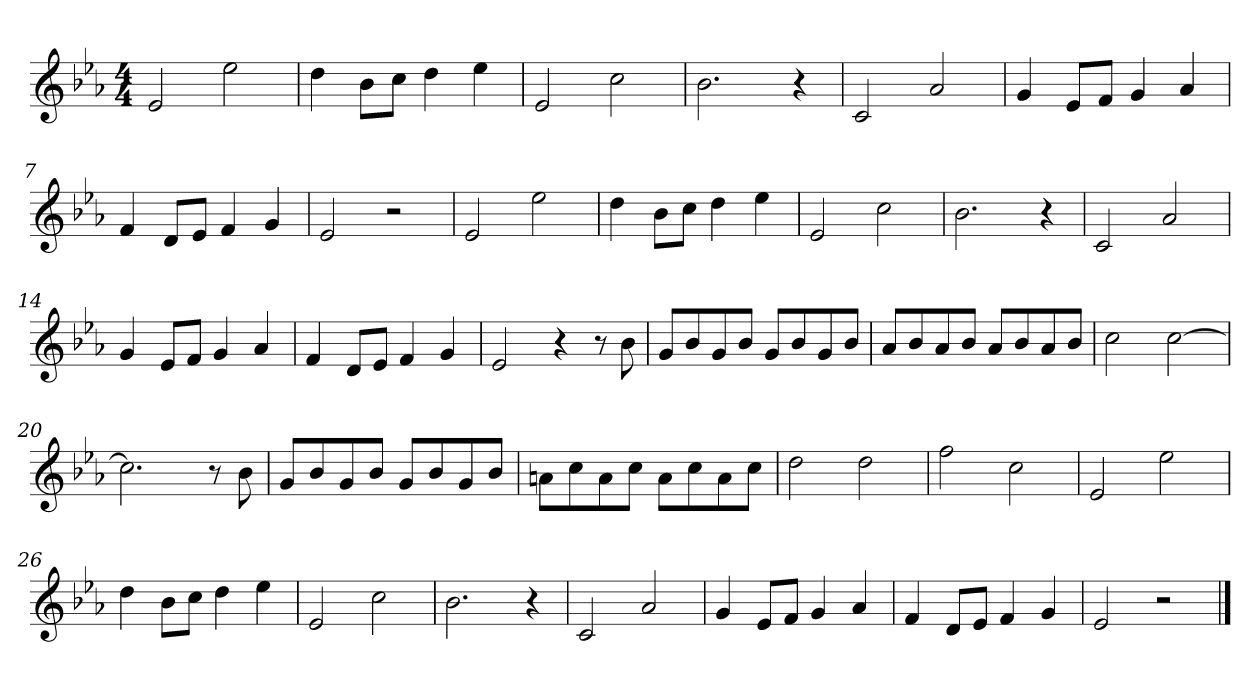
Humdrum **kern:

**kern
*part1
*staff1
*clefG2
*k[b-e-a-]
*E-:
*M4/4
=1
2e-/
2ee-\
=2
4dd\
8b-\L
8cc\J
4dd\
4ee-\
=3
2e-/
2cc\
=4
2.b-\
4r
=5
2c/
2a-/
!!LO:LB:g=z
=6
4g/
8e-/L
8f/J
4g/
4a-/
=7
4f/
8d/L
8e-/J
4f/
4g/
=8
2e-/
2r
=9
2e-/
2ee-\
=10
4dd\
8b-\L
8cc\J
4dd\
4ee-\
=11
2e-/
2cc\
!!LO:LB:g=z
=12
2.b-\
4r
=13
2c/
2a-/
=14
4g/
8e-/L
8f/J
4g/
4a-/
=15
4f/
8d/L
8e-/J
4f/
4g/
=16
2e-/
4r
8r
8b-\
!!LO:LB:g=z
=17
8g/L
8b-/
8g/
8b-/J
8g/L
8b-/
8g/
8b-/J
=18
8a-/L
8b-/
8a-/
8b-/J
8a-/L
8b-/
8a-/
8b-/J
=19
2cc\
[2cc\
=20
2.cc\]
8r
8b-\
=21
8g/L
8b-/
8g/
8b-/J
8g/L
8b-/
8g/
8b-/J
!!LO:LB:g=z
=22
8an\L
8cc\
8a\
8cc\J
8a\L
8cc\
8a\
8cc\J
=23
2dd\
2dd\
=24
2ff\
2cc\
=25
2e-/
2ee-\
=26
4dd\
8b-\L
8cc\J
4dd\
4ee-\
=27
2e-/
2cc\
!!LO:LB:g=z
=28
2.b-\
4r
=29
2c/
2a-/
=30
4g/
8e-/L
8f/J
4g/
4a-/
=31
4f/
8d/L
8e-/J
4f/
4g/
=32
2e-/
2r
==
*-
